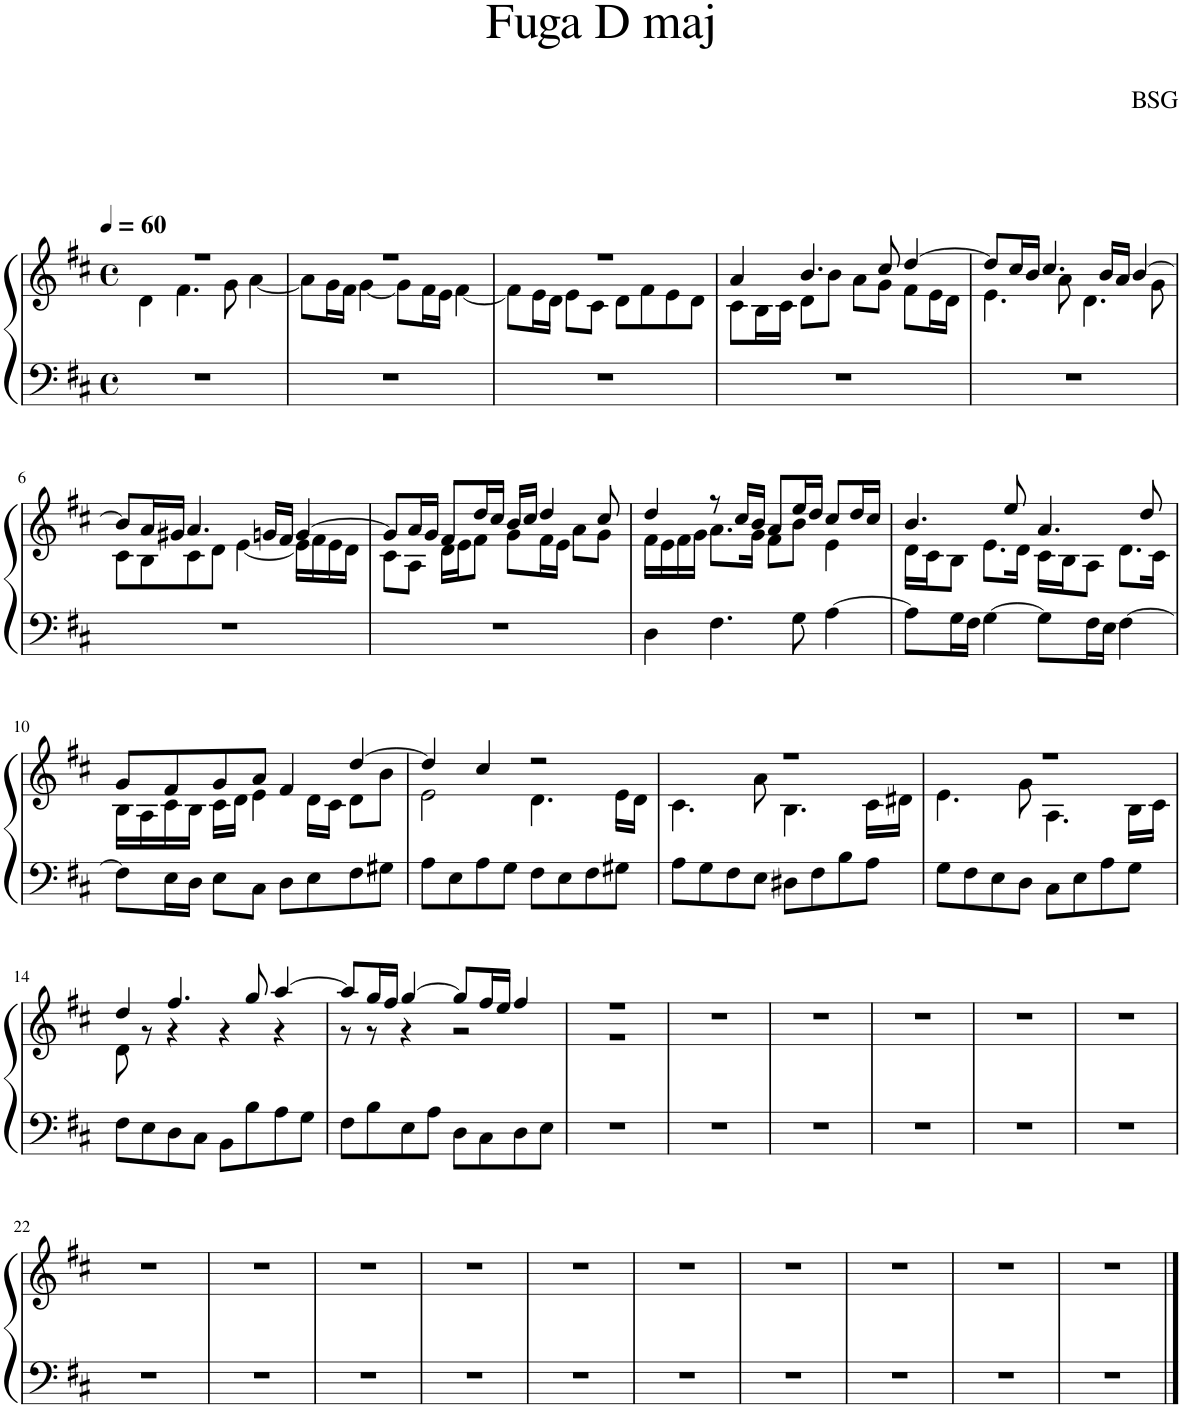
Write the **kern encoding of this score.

**kern	**kern
*part1	*part1
*staff2	*staff1
*I"Piano	*
*I'Pno.	*
*clefF4	*clefG2
*k[f#c#]	*k[f#c#]
*M4/4	*M4/4
*met(c)	*met(c)
*MM60	*MM60
=1	=1
*	*^
1r	1r	4d\
.	.	4.f#\
.	.	8g\
.	.	[4a\
=2	=2	=2
1r	1r	8a\L]
.	.	16g\L
.	.	16f#\JJ
.	.	[4g\
.	.	8g\L]
.	.	16f#\L
.	.	16e\JJ
.	.	[4f#\
=3	=3	=3
1r	1r	8f#\L]
.	.	16e\L
.	.	16d\JJ
.	.	8e\L
.	.	8c#\J
.	.	8d\L
.	.	8f#\
.	.	8e\
.	.	8d\J
=4	=4	=4
1r	4a/	8c#\L
.	.	16B\L
.	.	16c#\JJ
.	4.b/	8d\L
.	.	8b\J
.	.	8a\L
.	8cc#/	8g\J
.	[4dd/	8f#\L
.	.	16e\L
.	.	16d\JJ
=5	=5	=5
1r	8dd/L]	4.e\
.	16cc#/L	.
.	16b/JJ	.
.	4.cc#/	.
.	.	8a\
.	.	4.d\
.	16b/LL	.
.	16a/JJ	.
.	[4b/	.
.	.	8g\
!!LO:LB:g=z	!!
=6	=6	=6
1r	8b/L]	8c#\L
.	16a/L	8B\
.	16g#X/JJ	.
.	4.a/	8c#\
.	.	8d\J
.	.	[4e\
.	16gn/LL	.
.	16f#/JJ	.
.	[4g/	16e\LL]
.	.	16f#\
.	.	16e\
.	.	16d\JJ
=7	=7	=7
1r	8g/L]	8c#\L
.	16a/L	8A\J
.	16g/JJ	.
.	8f#/L	16d\LL
.	.	16e\J
.	16dd/L	8f#\J
.	16cc#/JJ	.
.	16b/LL	8g\L
.	16cc#/JJ	.
.	4dd/	16f#\L
.	.	16e\JJ
.	.	8a\L
.	8cc#/	8g\J
=8	=8	=8
4D\	4dd/	16f#\LL
.	.	16e\
.	.	16f#\
.	.	16g\JJ
4.F#\	8r	8.a\L
.	16cc#/LL	.
.	16b/JJ	16g\Jk
.	8a/L	8f#\L
8G\	16ee/L	8b\J
.	16dd/JJ	.
[4A\	8cc#/L	4e\
.	16dd/L	.
.	16cc#/JJ	.
=9	=9	=9
8A\L]	4.b/	16d\LL
.	.	16c#\J
16G\L	.	8B\J
16F#\JJ	.	.
[4G\	.	8.e\L
.	8ee/	.
.	.	16d\Jk
8G\L]	4.a/	16c#\LL
.	.	16B\J
16F#\L	.	8A\J
16E\JJ	.	.
[4F#\	.	8.d\L
.	8dd/	.
.	.	16c#\Jk
!!LO:LB:g=z	!!
=10	=10	=10
8F#\L]	8g/L	16B\LL
.	.	16A\
16E\L	8f#/	16c#\
16D\JJ	.	16B\JJ
8E\L	8g/	16c#\LL
.	.	16d\JJ
8C#\J	8a/J	4e\
8D\L	4f#/	.
8E\	.	16d\LL
.	.	16c#\JJ
8F#\	[4dd/	8d\L
8G#X\J	.	8b\J
=11	=11	=11
8A\L	4dd/]	2e\
8E\	.	.
8A\	4cc#/	.
8G\J	.	.
8F#\L	2r	4.d\
8E\	.	.
8F#\	.	.
8G#X\J	.	16e\LL
.	.	16d\JJ
=12	=12	=12
8A\L	1r	4.c#\
8G\	.	.
8F#\	.	.
8E\J	.	8a\
8D#X\L	.	4.B\
8F#\	.	.
8B\	.	.
8A\J	.	16c#\LL
.	.	16d#X\JJ
=13	=13	=13
8G\L	1r	4.e\
8F#\	.	.
8E\	.	.
8D\J	.	8g\
8C#\L	.	4.A\
8E\	.	.
8A\	.	.
8G\J	.	16B\LL
.	.	16c#\JJ
!!LO:LB:g=z	!!
=14	=14	=14
8F#\L	4dd/	8d\
8E\	.	8r
8D\	4.ff#/	4r
8C#\J	.	.
8BB\L	.	4r
8B\	8gg/	.
8A\	[4aa/	4r
8G\J	.	.
=15	=15	=15
8F#\L	8aa/L]	8r
8B\	16gg/L	8r
.	16ff#/JJ	.
8E\	[4gg/	4r
8A\J	.	.
8D\L	8gg/L]	2r
8C#\	16ff#/L	.
.	16ee/JJ	.
8D\	4ff#/	.
8E\J	.	.
=16	=16	=16
1r	1r	1r
*	*v	*v
=17	=17
1r	1r
=18	=18
1r	1r
=19	=19
1r	1r
=20	=20
1r	1r
=21	=21
1r	1r
!!LO:LB:g=z
=22	=22
1r	1r
=23	=23
1r	1r
=24	=24
1r	1r
=25	=25
1r	1r
=26	=26
1r	1r
=27	=27
1r	1r
=28	=28
1r	1r
=29	=29
1r	1r
=30	=30
1r	1r
=31	=31
1r	1r
==	==
*-	*-
